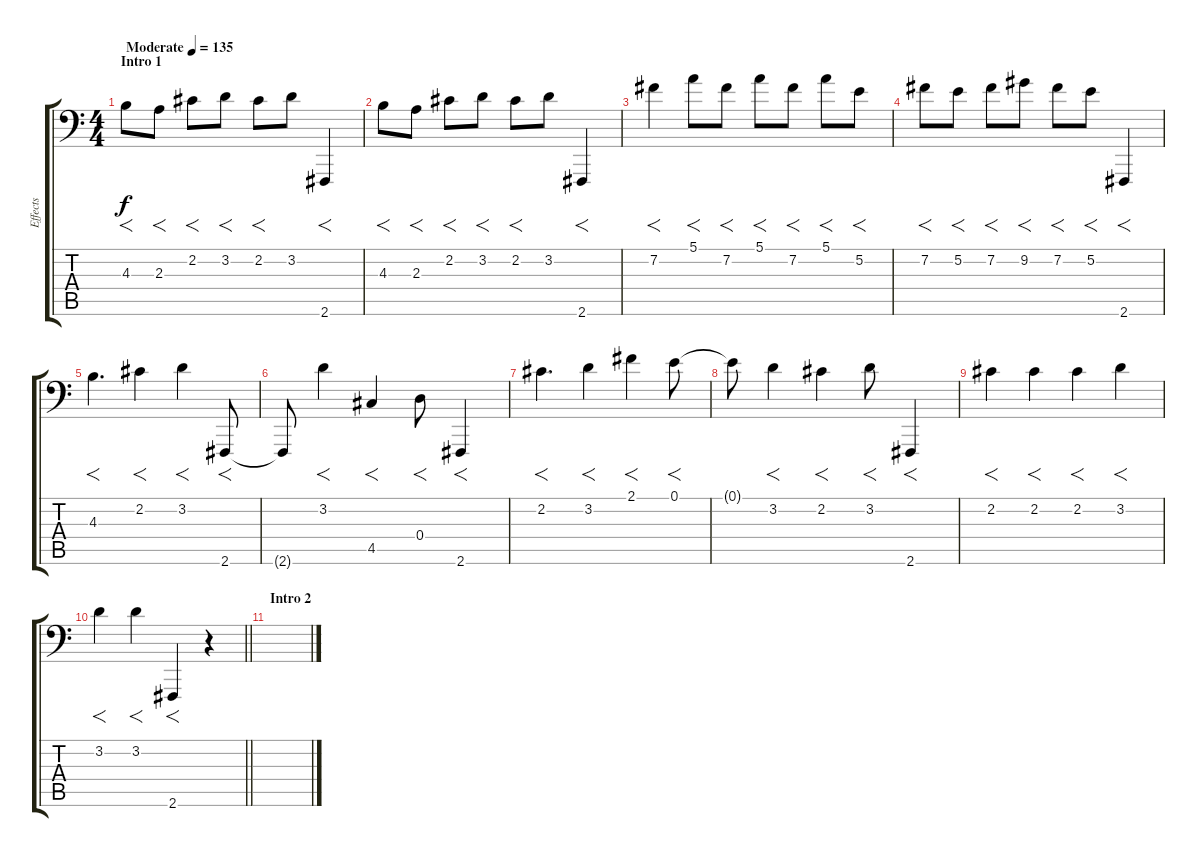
\track ("Effects" "Effects") {instrument pad2warm}
\staff {score tabs}
\tuning (E4 B3 G3 D3 A2 E1) {hide}
\ts (4 4)
\section ("" "Intro 1")
\tempo (135 "Moderate")
\clef f4
\ks c
4.3.8{f dy f instrument pad2warm} 2.3.8{f} 2.2.8{f} 3.2.8{f} 2.2.8{f} 3.2.8 2.6.4{f} |
4.3.8{f} 2.3.8{f} 2.2.8{f} 3.2.8{f} 2.2.8{f} 3.2.8 2.6.4{f} |
7.2.4{f} 5.1.8{f} 7.2.8{f} 5.1.8{f} 7.2.8{f} 5.1.8{f} 5.2.8{f} |
7.2.8{f} 5.2.8{f} 7.2.8{f} 9.2.8{f} 7.2.8{f} 5.2.8{f} 2.6.4{f} |
4.3.4{f d} 2.2.4{f} 3.2.4{f} 2.6.8{f} |
2.6{t}.8 3.2.4{f} 4.5.4{f} 0.4.8{f} 2.6.4{f} |
2.2.4{f d} 3.2.4{f} 2.1.4{f} 0.1.8{f} |
0.1{t}.8 3.2.4{f} 2.2.4{f} 3.2.8{f} 2.6.4{f} |
2.2.4{f} 2.2.4{f} 2.2.4{f} 3.2.4{f} |
\barLineRight lightlight
3.2.4{f} 3.2.4{f} 2.6.4{f} r.4 |
\section ("" "Intro 2")
